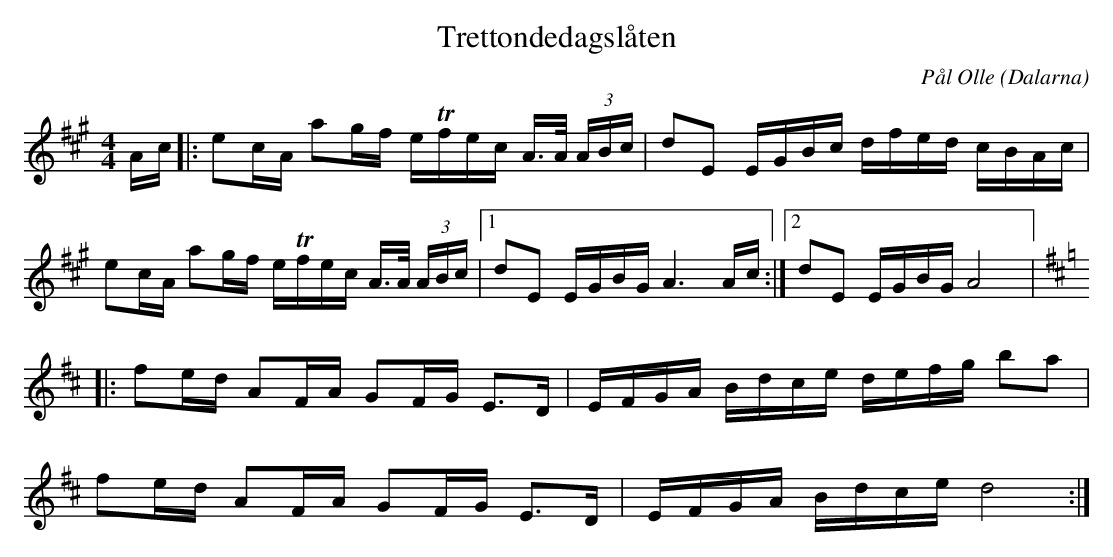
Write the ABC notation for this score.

X:1
T:Trettondedagslåten
C:Pål Olle
O:Dalarna
M:4/4
L:1/16
K:A
Ac|:e2cA a2gf eTfec A>A (3ABc|d2E2 EGBc dfed cBAc|
e2cA a2gf eTfec A>A (3ABc|1d2E2 EGBG A6 Ac:|2 d2E2 EGBG A8 |:
[K:D]f2ed A2FA G2FG E3D|EFGA Bdce defg b2a2|
f2ed A2FA G2FG E3D|EFGA Bdce d8:|
